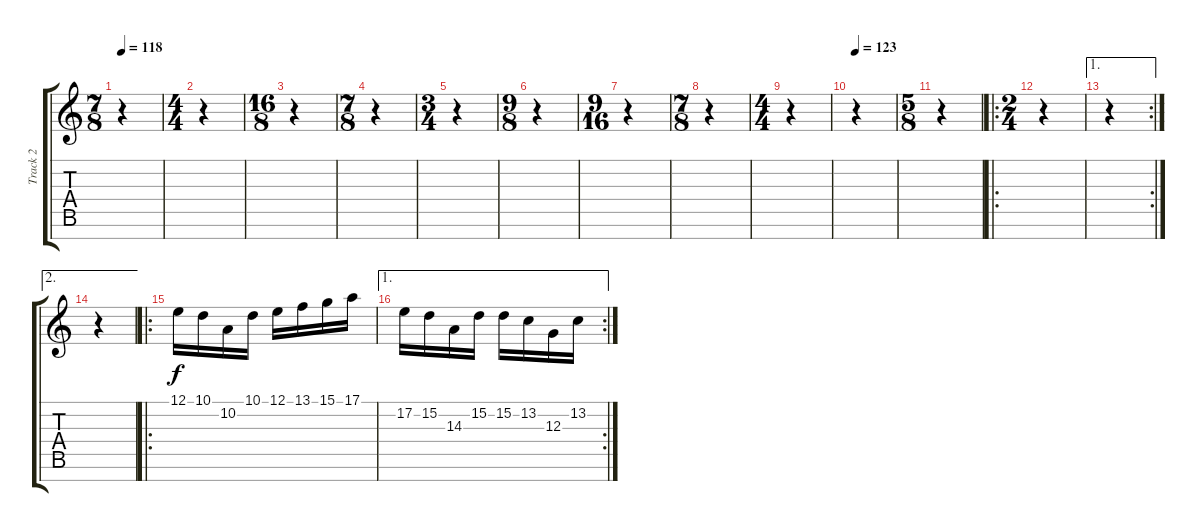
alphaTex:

\track ("Track 2" "Track 2") {instrument acousticgrandpiano}
\staff {score tabs}
\tuning (E4 B3 G3 D3 A2 E2 B1) {hide}
\ts (7 8)
\tempo 118
\clef g2
\ks c
r.4{dy f} |
\ts (4 4)
r.4 |
\ts (16 8)
r.4 |
\ts (7 8)
r.4 |
\ts (3 4)
r.4 |
\ts (9 8)
r.4 |
\ts (9 16)
r.4 |
\ts (7 8)
r.4 |
\ts (4 4)
r.4 |
\tempo 123
r.4 |
\ts (5 8)
r.4 |
\ro
\ts (2 4)
r.4 |
\ae 1
\rc 2
r.4 |
\ae 2
r.4 |
\ro
12.1.16 10.1.16 10.2.16 10.1.16 12.1.16 13.1.16 15.1.16 17.1.16 |
\ae 1
\rc 2
17.2.16 15.2.16 14.3.16 15.2.16 15.2.16 13.2.16 12.3.16 13.2.16
